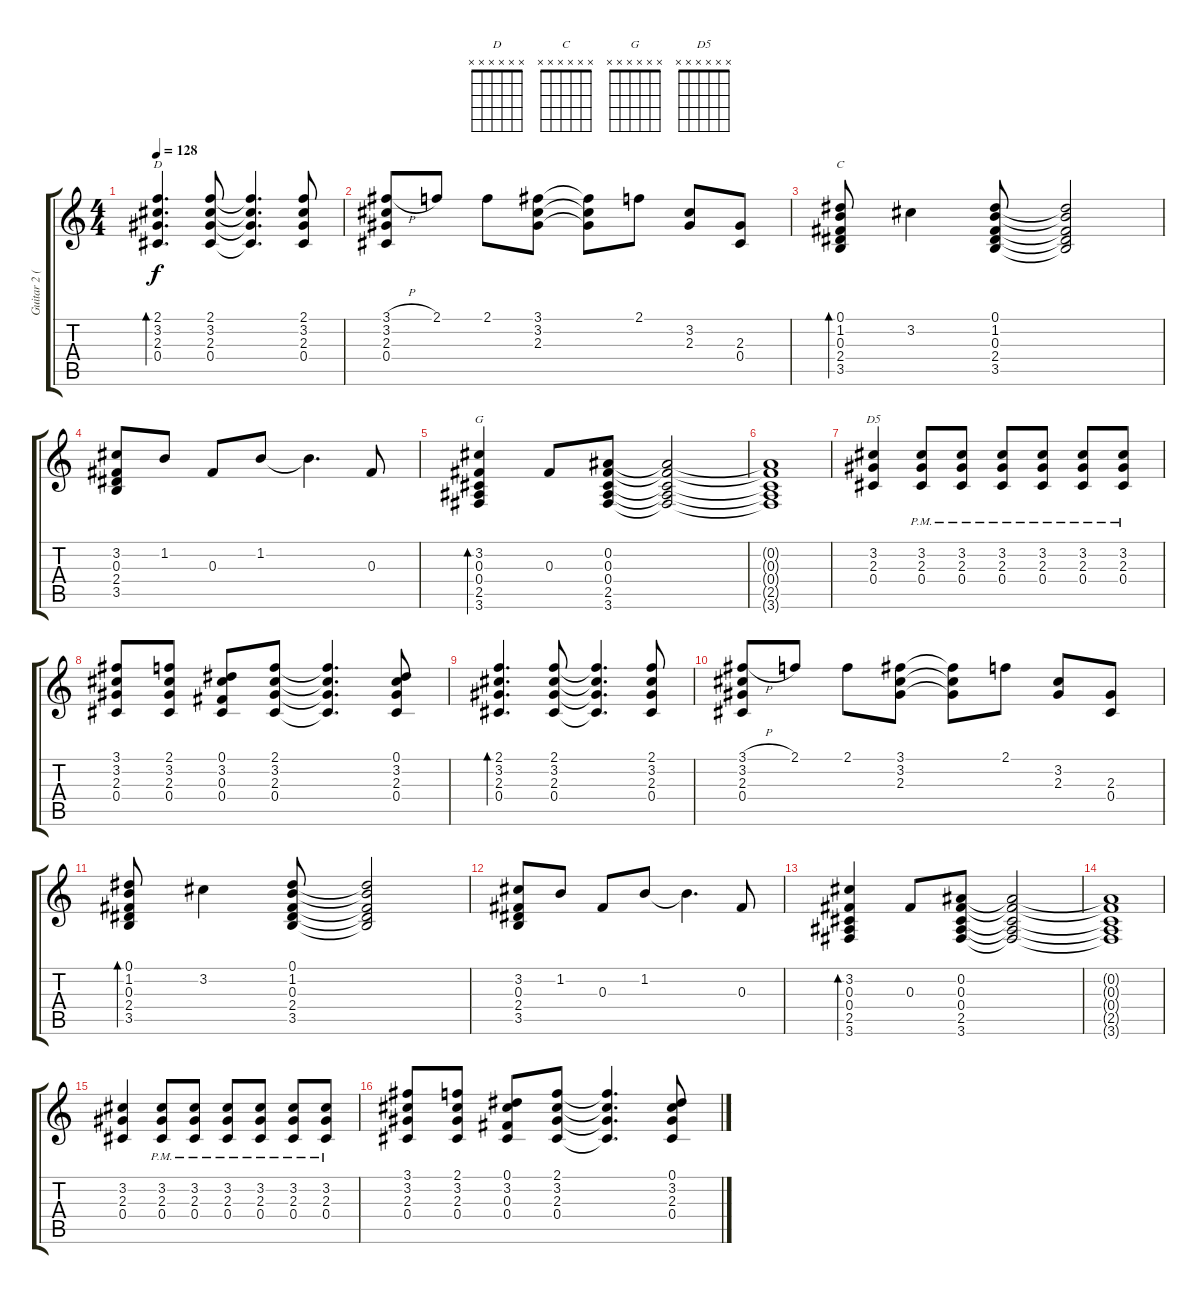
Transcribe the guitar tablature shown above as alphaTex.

\track ("Guitar 2 (Izzy)" "Guitar 2 (") {instrument distortionguitar}
\staff {score tabs}
\tuning (Eb4 Bb3 Gb3 Db3 Ab2 Eb2) {hide}
\chord ("D" x x x x x x)
\chord ("C" x x x x x x)
\chord ("G" x x x x x x)
\chord ("D5" x x x x x x)
\ts (4 4)
\tempo 128
\clef g2
\ks c
(2.1 3.2 2.3 0.4).4{d bd 60 ch "D" dy f} (2.1 3.2 2.3 0.4).8 (2.1{t} 3.2{t} 2.3{t} 0.4{t}).4{d} (2.1 3.2 2.3 0.4).8 |
(3.1{h} 3.2 2.3 0.4).8 2.1.8 2.1.8 (3.1 3.2 2.3).8 (3.1{t} 3.2{t} 2.3{t}).8 2.1.8 (3.2 2.3).8 (2.3 0.4).8 |
(0.1 1.2 0.3 2.4 3.5).8{bd 60 ch "C"} 3.2.4 (0.1 1.2 0.3 2.4 3.5).8 (0.1{t} 1.2{t} 0.3{t} 2.4{t} 3.5{t}).2 |
(3.2 0.3 2.4 3.5).8 1.2.8 0.3.8 1.2.8 1.2{t}.4{d} 0.3.8 |
(3.2 0.3 0.4 2.5 3.6).4{bd 60 ch "G"} 0.3.8 (0.2 0.3 0.4 2.5 3.6).8 (0.2{t} 0.3{t} 0.4{t} 2.5{t} 3.6{t}).2 |
(0.2{t} 0.3{t} 0.4{t} 2.5{t} 3.6{t}).1 |
(3.2 2.3 0.4).4{ch "D5"} (3.2{pm} 2.3{pm} 0.4{pm}).8 (3.2{pm} 2.3{pm} 0.4{pm}).8 (3.2{pm} 2.3{pm} 0.4{pm}).8 (3.2{pm} 2.3{pm} 0.4{pm}).8 (3.2{pm} 2.3{pm} 0.4{pm}).8 (3.2{pm} 2.3{pm} 0.4{pm}).8 |
(3.1 3.2 2.3 0.4).8 (2.1 3.2 2.3 0.4).8 (0.1 3.2 0.3 0.4).8 (2.1 3.2 2.3 0.4).8 (2.1{t} 3.2{t} 2.3{t} 0.4{t}).4{d} (0.1 3.2 2.3 0.4).8 |
(2.1 3.2 2.3 0.4).4{d bd 60} (2.1 3.2 2.3 0.4).8 (2.1{t} 3.2{t} 2.3{t} 0.4{t}).4{d} (2.1 3.2 2.3 0.4).8 |
(3.1{h} 3.2 2.3 0.4).8 2.1.8 2.1.8 (3.1 3.2 2.3).8 (3.1{t} 3.2{t} 2.3{t}).8 2.1.8 (3.2 2.3).8 (2.3 0.4).8 |
(0.1 1.2 0.3 2.4 3.5).8{bd 60} 3.2.4 (0.1 1.2 0.3 2.4 3.5).8 (0.1{t} 1.2{t} 0.3{t} 2.4{t} 3.5{t}).2 |
(3.2 0.3 2.4 3.5).8 1.2.8 0.3.8 1.2.8 1.2{t}.4{d} 0.3.8 |
(3.2 0.3 0.4 2.5 3.6).4{bd 60} 0.3.8 (0.2 0.3 0.4 2.5 3.6).8 (0.2{t} 0.3{t} 0.4{t} 2.5{t} 3.6{t}).2 |
(0.2{t} 0.3{t} 0.4{t} 2.5{t} 3.6{t}).1 |
(3.2 2.3 0.4).4 (3.2{pm} 2.3{pm} 0.4{pm}).8 (3.2{pm} 2.3{pm} 0.4{pm}).8 (3.2{pm} 2.3{pm} 0.4{pm}).8 (3.2{pm} 2.3{pm} 0.4{pm}).8 (3.2{pm} 2.3{pm} 0.4{pm}).8 (3.2{pm} 2.3{pm} 0.4{pm}).8 |
(3.1 3.2 2.3 0.4).8 (2.1 3.2 2.3 0.4).8 (0.1 3.2 0.3 0.4).8 (2.1 3.2 2.3 0.4).8 (2.1{t} 3.2{t} 2.3{t} 0.4{t}).4{d} (0.1 3.2 2.3 0.4).8
